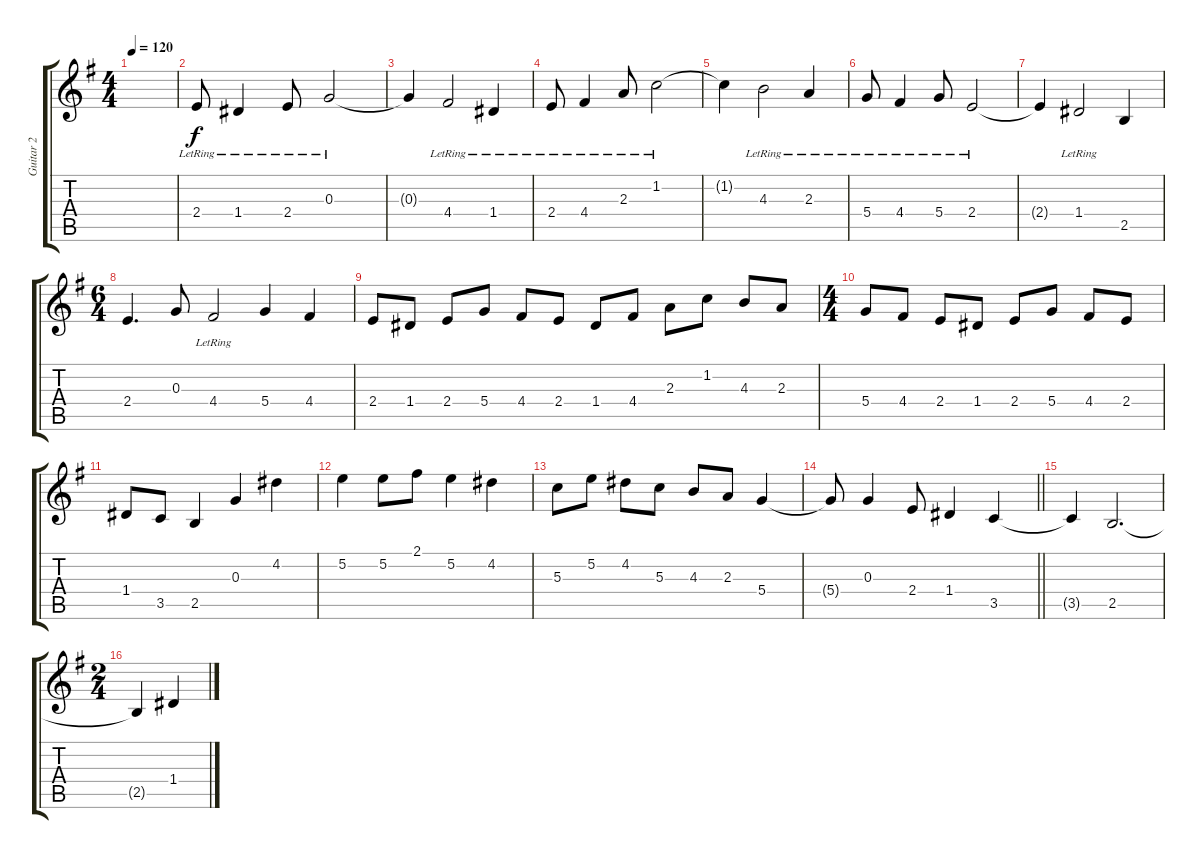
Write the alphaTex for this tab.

\track ("Guitar 2" "Guitar 2") {instrument acousticguitarnylon}
\staff {score tabs}
\tuning (E4 B3 G3 D3 A2 E2) {hide}
\ts (4 4)
\tempo 120
\clef g2
\ks eminor
|
2.4{lr}.8 1.4{lr}.4 2.4{lr}.8 0.3{lr}.2 |
0.3{t}.4 4.4{lr}.2 1.4{lr}.4 |
2.4{lr}.8 4.4{lr}.4 2.3{lr}.8 1.2{lr}.2 |
1.2{t}.4 4.3{lr}.2 2.3{lr}.4 |
5.4{lr}.8 4.4{lr}.4 5.4{lr}.8 2.4{lr}.2 |
2.4{t}.4 1.4{lr}.2 2.5.4 |
\ts (6 4)
2.4.4{d} 0.3.8 4.4{lr}.2 5.4.4 4.4.4 |
2.4.8 1.4.8 2.4.8 5.4.8 4.4.8 2.4.8 1.4.8 4.4.8 2.3.8 1.2.8 4.3.8 2.3.8 |
\ts (4 4)
5.4.8 4.4.8 2.4.8 1.4.8 2.4.8 5.4.8 4.4.8 2.4.8 |
1.4.8 3.5.8 2.5.4 0.3.4 4.2.4 |
5.2.4 5.2.8 2.1.8 5.2.4 4.2.4 |
5.3.8 5.2.8 4.2.8 5.3.8 4.3.8 2.3.8 5.4.4 |
\barLineRight lightlight
5.4{t}.8 0.3.4 2.4.8 1.4.4 3.5.4 |
3.5{t}.4 2.5.2{d} |
\ts (2 4)
2.5{t}.4 1.4.4
